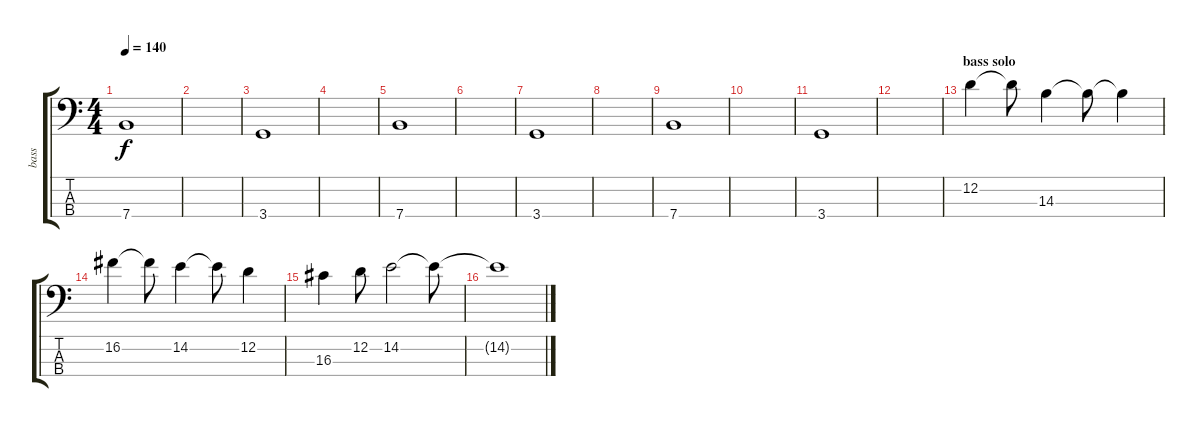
\track ("bass" "bass") {instrument electricbasspick}
\staff {score tabs}
\tuning (G2 D2 A1 E1) {hide}
\ts (4 4)
\tempo 140
\clef f4
\ks c
7.4.1{dy f} |
|
3.4.1 |
|
7.4.1 |
|
3.4.1 |
|
7.4.1 |
|
3.4.1 |
|
\section ("" "bass solo ")
12.2.4 12.2{t}.8 14.3.4 14.3{t}.8 14.3{t}.4 |
16.2.4 16.2{t}.8 14.2.4 14.2{t}.8 12.2.4 |
16.3.4 12.2.8 14.2.2 14.2{t}.8 |
14.2{t}.1
